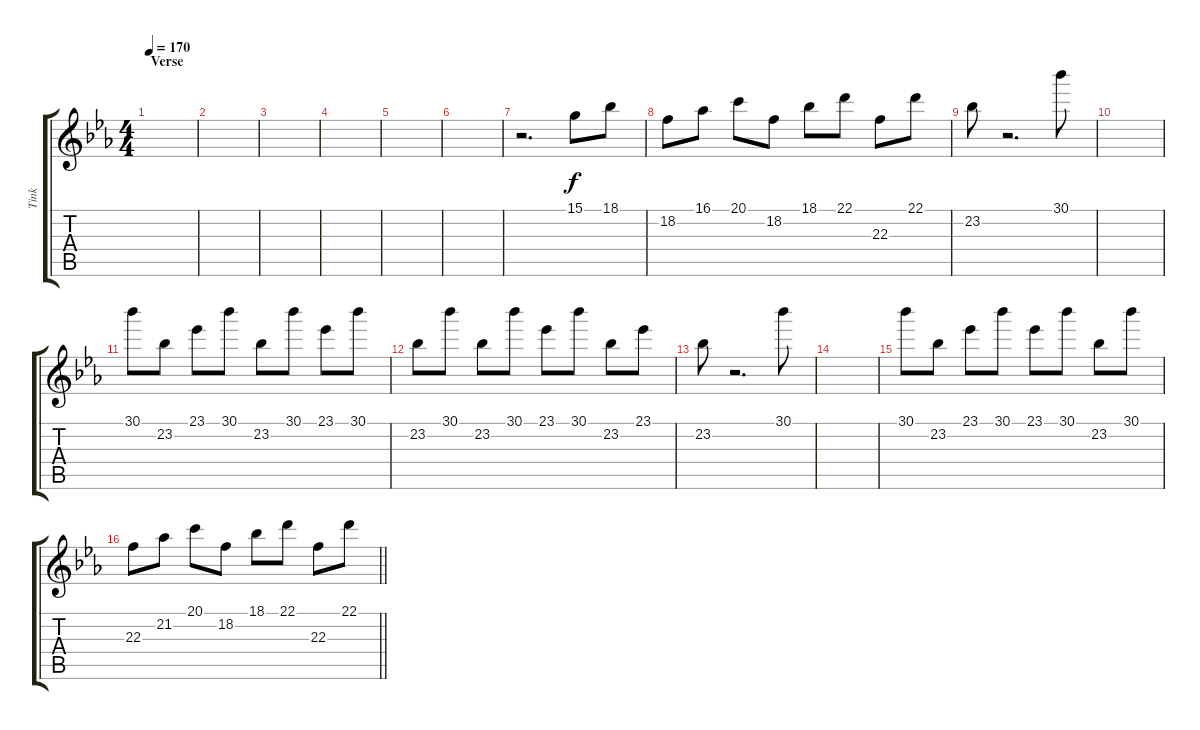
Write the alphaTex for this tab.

\track ("Tink" "Tink") {instrument musicbox}
\staff {score tabs}
\tuning (E4 B3 G3 D3 A2 E2) {hide}
\ts (4 4)
\section ("" "Verse")
\tempo 170
\clef g2
\ks eb
|
|
|
|
|
|
r.2{d} 15.1.8 18.1.8 |
18.2.8 16.1.8 20.1.8 18.2.8 18.1.8 22.1.8 22.3.8 22.1.8 |
23.2.8 r.2{d} 30.1.8 |
|
30.1.8 23.2.8 23.1.8 30.1.8 23.2.8 30.1.8 23.1.8 30.1.8 |
23.2.8 30.1.8 23.2.8 30.1.8 23.1.8 30.1.8 23.2.8 23.1.8 |
23.2.8 r.2{d} 30.1.8 |
|
30.1.8 23.2.8 23.1.8 30.1.8 23.1.8 30.1.8 23.2.8 30.1.8 |
\barLineRight lightlight
22.3.8 21.2.8 20.1.8 18.2.8 18.1.8 22.1.8 22.3.8 22.1.8
